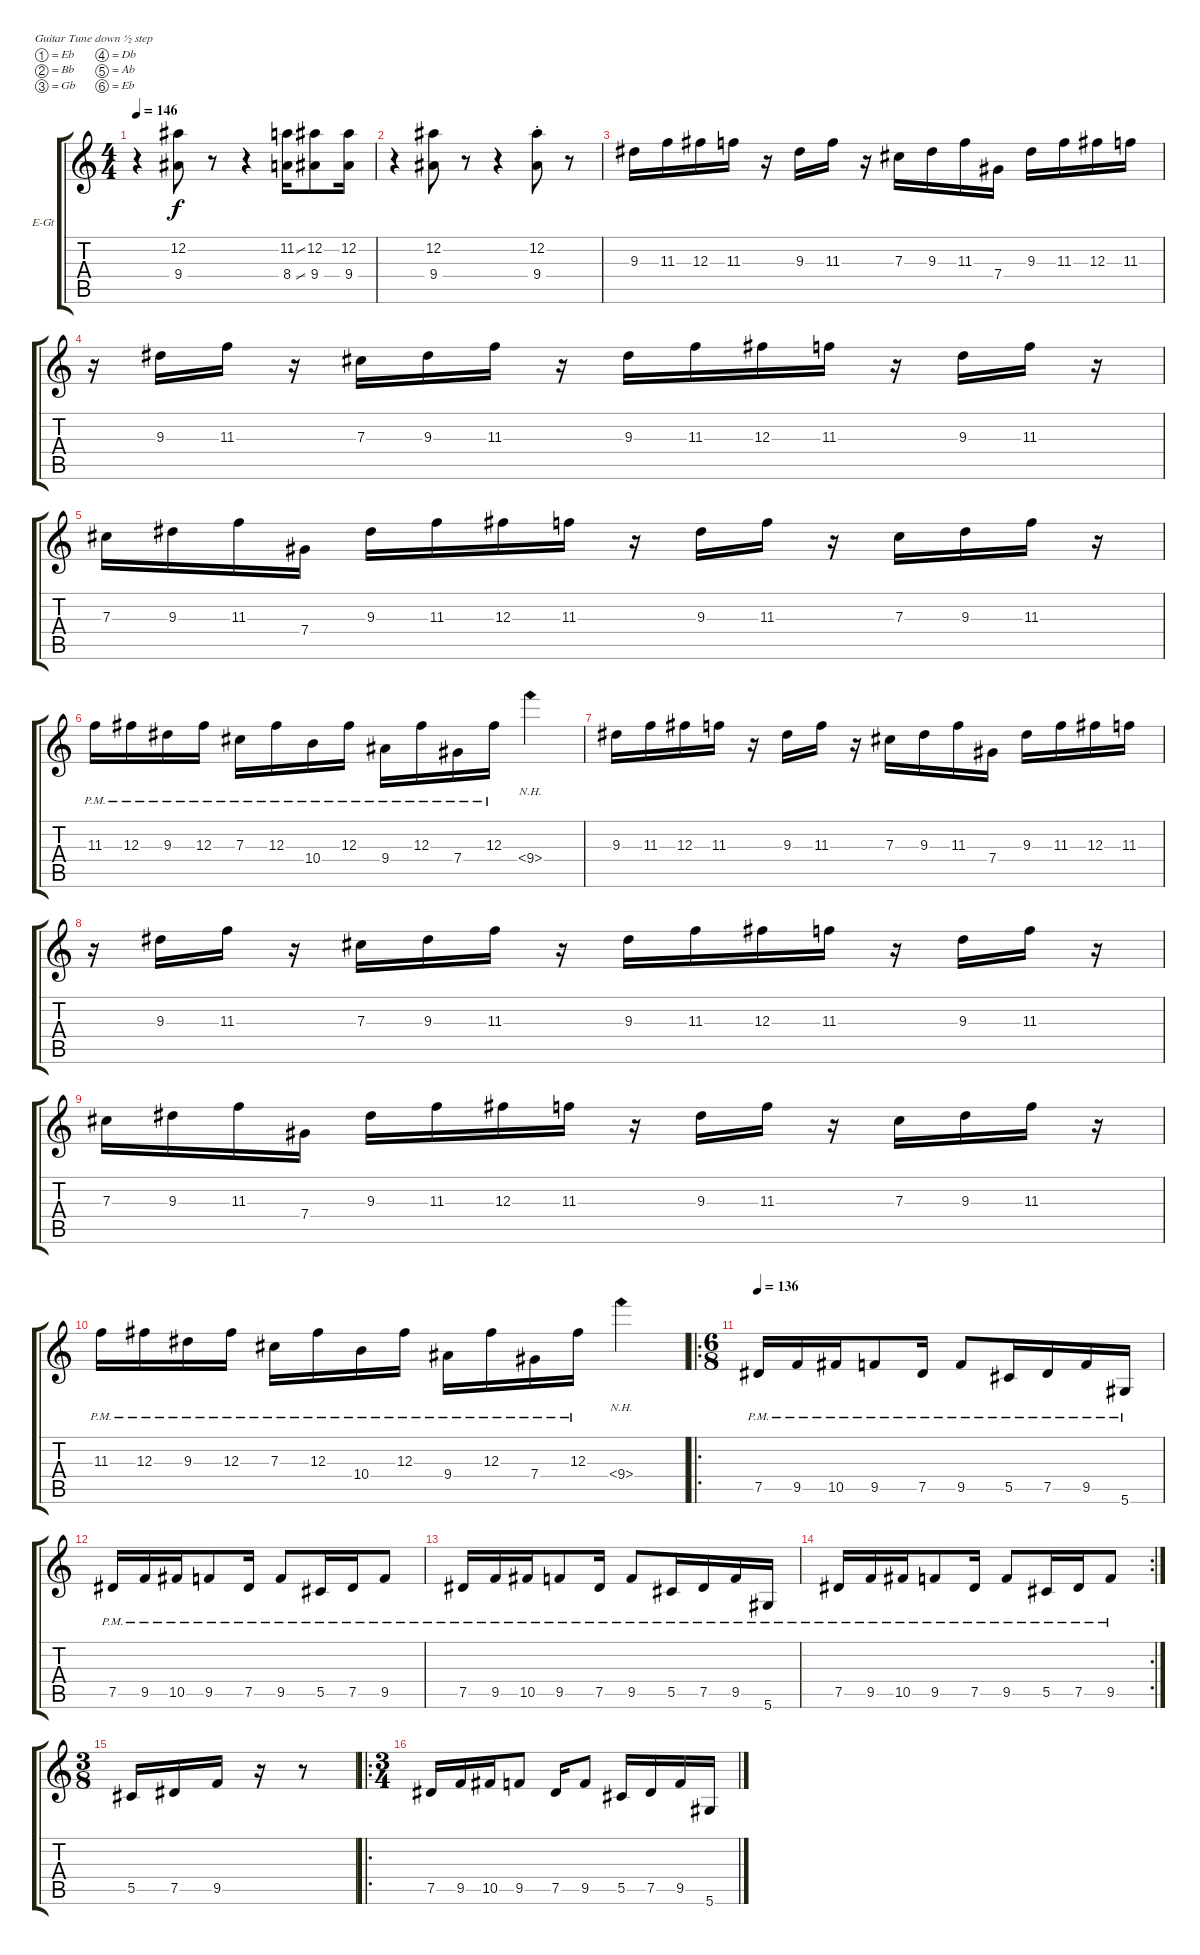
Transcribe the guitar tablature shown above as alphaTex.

\bracketExtendMode groupsimilarinstruments
\firstSystemTrackNameOrientation horizontal
\otherSystemsTrackNameOrientation horizontal
\track ("Luke Hoskin" "E-Gt") {instrument distortionguitar}
\staff {score tabs}
\tuning (Eb4 Bb3 Gb3 Db3 Ab2 Eb2)
\ts (4 4)
\tempo 146
\clef g2
\ks c
r.4{dy f} (12.2 9.4).8 r.8 r.4 (11.2{ss} 8.4{ss}).16 (12.2 9.4).8 (12.2 9.4).16 |
r.4 (12.2 9.4).8 r.8 r.4 (12.2{st} 9.4{st}).8 r.8 |
9.3.16 11.3.16 12.3.16 11.3.16 r.16 9.3.16 11.3.16 r.16 7.3.16 9.3.16 11.3.16 7.4.16 9.3.16 11.3.16 12.3.16 11.3.16 |
r.16 9.3.16 11.3.16 r.16 7.3.16 9.3.16 11.3.16 r.16 9.3.16 11.3.16 12.3.16 11.3.16 r.16 9.3.16 11.3.16 r.16 |
7.3.16 9.3.16 11.3.16 7.4.16 9.3.16 11.3.16 12.3.16 11.3.16 r.16 9.3.16 11.3.16 r.16 7.3.16 9.3.16 11.3.16 r.16 |
11.3{pm}.16 12.3{pm}.16 9.3{pm}.16 12.3{pm}.16 7.3{pm}.16 12.3{pm}.16 10.4{pm}.16 12.3{pm}.16 9.4{pm}.16 12.3{pm}.16 7.4{pm}.16 12.3{pm}.16 9.4{nh}.4 |
9.3.16 11.3.16 12.3.16 11.3.16 r.16 9.3.16 11.3.16 r.16 7.3.16 9.3.16 11.3.16 7.4.16 9.3.16 11.3.16 12.3.16 11.3.16 |
r.16 9.3.16 11.3.16 r.16 7.3.16 9.3.16 11.3.16 r.16 9.3.16 11.3.16 12.3.16 11.3.16 r.16 9.3.16 11.3.16 r.16 |
7.3.16 9.3.16 11.3.16 7.4.16 9.3.16 11.3.16 12.3.16 11.3.16 r.16 9.3.16 11.3.16 r.16 7.3.16 9.3.16 11.3.16 r.16 |
11.3{pm}.16 12.3{pm}.16 9.3{pm}.16 12.3{pm}.16 7.3{pm}.16 12.3{pm}.16 10.4{pm}.16 12.3{pm}.16 9.4{pm}.16 12.3{pm}.16 7.4{pm}.16 12.3{pm}.16 9.4{nh}.4 |
\ro
\ts (6 8)
\beaming (8 3 3)
\tempo 136
7.5{pm}.16 9.5{pm}.16 10.5{pm}.16 9.5{pm}.8 7.5{pm}.16 9.5{pm}.8 5.5{pm}.16 7.5{pm}.16 9.5{pm}.16 5.6{pm}.16 |
7.5{pm}.16 9.5{pm}.16 10.5{pm}.16 9.5{pm}.8 7.5{pm}.16 9.5{pm}.8 5.5{pm}.16 7.5{pm}.16 9.5{pm}.8 |
7.5{pm}.16 9.5{pm}.16 10.5{pm}.16 9.5{pm}.8 7.5{pm}.16 9.5{pm}.8 5.5{pm}.16 7.5{pm}.16 9.5{pm}.16 5.6{pm}.16 |
\rc 2
7.5{pm}.16 9.5{pm}.16 10.5{pm}.16 9.5{pm}.8 7.5{pm}.16 9.5{pm}.8 5.5{pm}.16 7.5{pm}.16 9.5{pm}.8 |
\ts (3 8)
\beaming (8 3)
5.5.16 7.5.16 9.5.16 r.16 r.8 |
\ro
\ts (3 4)
\beaming (8 2 2 2)
7.5.16 9.5.16 10.5.16 9.5.8 7.5.16 9.5.8 5.5.16 7.5.16 9.5.16 5.6.16
